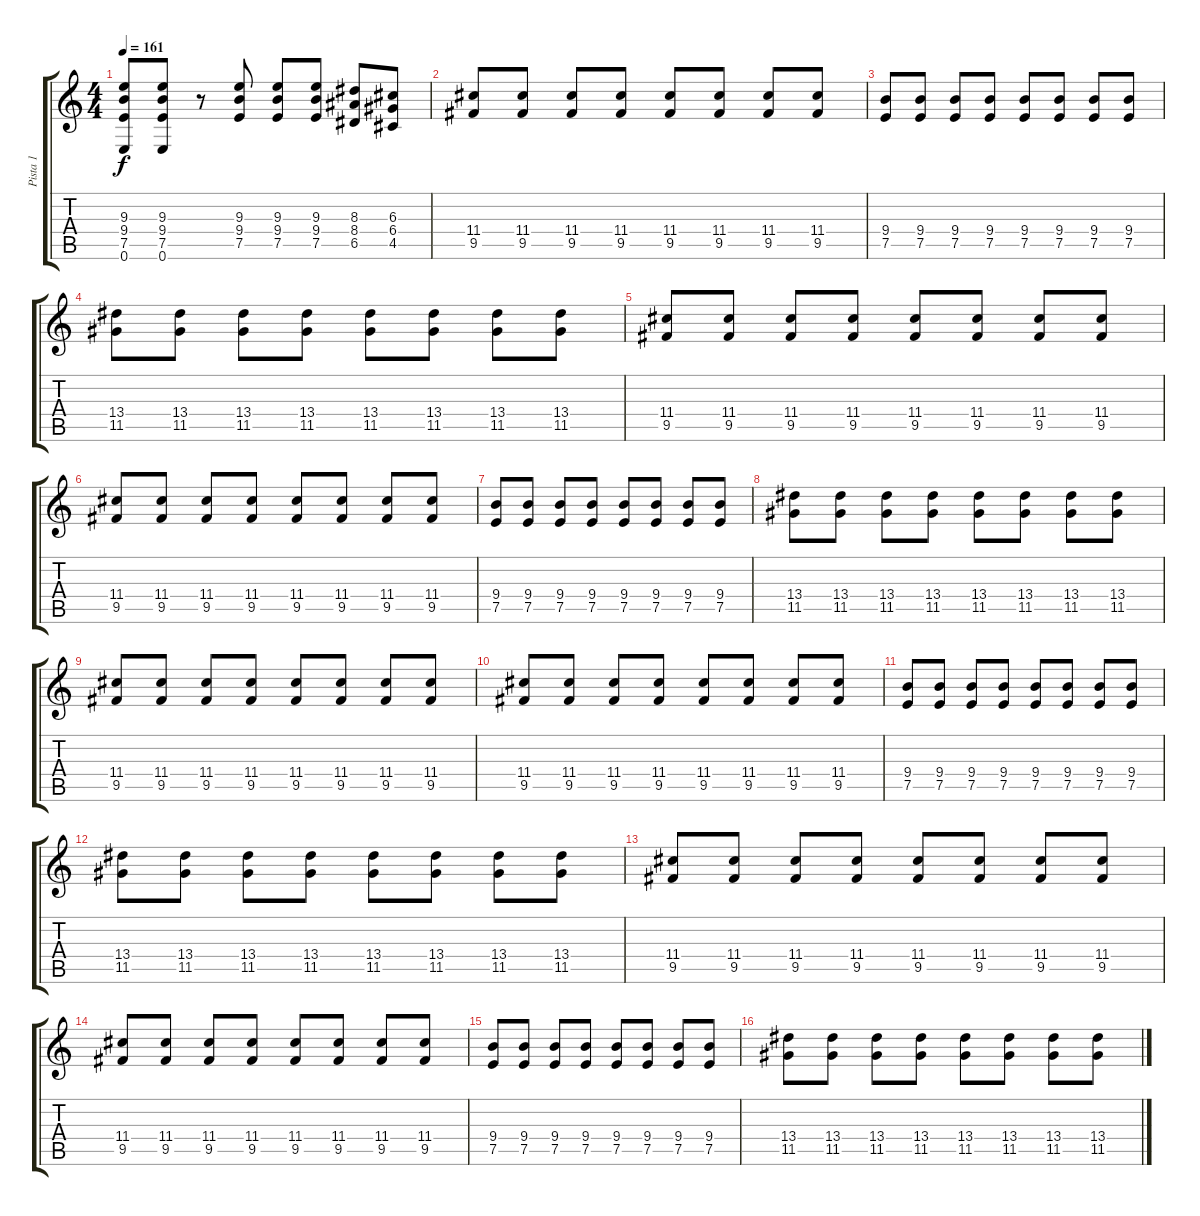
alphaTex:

\track ("Pista 1" "Pista 1") {instrument overdrivenguitar}
\staff {score tabs}
\tuning (E4 B3 G3 D3 A2 E2) {hide}
\ts (4 4)
\tempo 161
\clef g2
\ks c
(9.3 9.4 7.5 0.6).8{dy f} (9.3 9.4 7.5 0.6).8 r.8 (9.3 9.4 7.5).8 (9.3 9.4 7.5).8 (9.3 9.4 7.5).8 (8.3 8.4 6.5).8 (6.3 6.4 4.5).8 |
(11.4 9.5).8 (11.4 9.5).8 (11.4 9.5).8 (11.4 9.5).8 (11.4 9.5).8 (11.4 9.5).8 (11.4 9.5).8 (11.4 9.5).8 |
(9.4 7.5).8 (9.4 7.5).8 (9.4 7.5).8 (9.4 7.5).8 (9.4 7.5).8 (9.4 7.5).8 (9.4 7.5).8 (9.4 7.5).8 |
(13.4 11.5).8 (13.4 11.5).8 (13.4 11.5).8 (13.4 11.5).8 (13.4 11.5).8 (13.4 11.5).8 (13.4 11.5).8 (13.4 11.5).8 |
(11.4 9.5).8 (11.4 9.5).8 (11.4 9.5).8 (11.4 9.5).8 (11.4 9.5).8 (11.4 9.5).8 (11.4 9.5).8 (11.4 9.5).8 |
(11.4 9.5).8 (11.4 9.5).8 (11.4 9.5).8 (11.4 9.5).8 (11.4 9.5).8 (11.4 9.5).8 (11.4 9.5).8 (11.4 9.5).8 |
(9.4 7.5).8 (9.4 7.5).8 (9.4 7.5).8 (9.4 7.5).8 (9.4 7.5).8 (9.4 7.5).8 (9.4 7.5).8 (9.4 7.5).8 |
(13.4 11.5).8 (13.4 11.5).8 (13.4 11.5).8 (13.4 11.5).8 (13.4 11.5).8 (13.4 11.5).8 (13.4 11.5).8 (13.4 11.5).8 |
(11.4 9.5).8 (11.4 9.5).8 (11.4 9.5).8 (11.4 9.5).8 (11.4 9.5).8 (11.4 9.5).8 (11.4 9.5).8 (11.4 9.5).8 |
(11.4 9.5).8 (11.4 9.5).8 (11.4 9.5).8 (11.4 9.5).8 (11.4 9.5).8 (11.4 9.5).8 (11.4 9.5).8 (11.4 9.5).8 |
(9.4 7.5).8 (9.4 7.5).8 (9.4 7.5).8 (9.4 7.5).8 (9.4 7.5).8 (9.4 7.5).8 (9.4 7.5).8 (9.4 7.5).8 |
(13.4 11.5).8 (13.4 11.5).8 (13.4 11.5).8 (13.4 11.5).8 (13.4 11.5).8 (13.4 11.5).8 (13.4 11.5).8 (13.4 11.5).8 |
(11.4 9.5).8 (11.4 9.5).8 (11.4 9.5).8 (11.4 9.5).8 (11.4 9.5).8 (11.4 9.5).8 (11.4 9.5).8 (11.4 9.5).8 |
(11.4 9.5).8 (11.4 9.5).8 (11.4 9.5).8 (11.4 9.5).8 (11.4 9.5).8 (11.4 9.5).8 (11.4 9.5).8 (11.4 9.5).8 |
(9.4 7.5).8 (9.4 7.5).8 (9.4 7.5).8 (9.4 7.5).8 (9.4 7.5).8 (9.4 7.5).8 (9.4 7.5).8 (9.4 7.5).8 |
(13.4 11.5).8 (13.4 11.5).8 (13.4 11.5).8 (13.4 11.5).8 (13.4 11.5).8 (13.4 11.5).8 (13.4 11.5).8 (13.4 11.5).8
